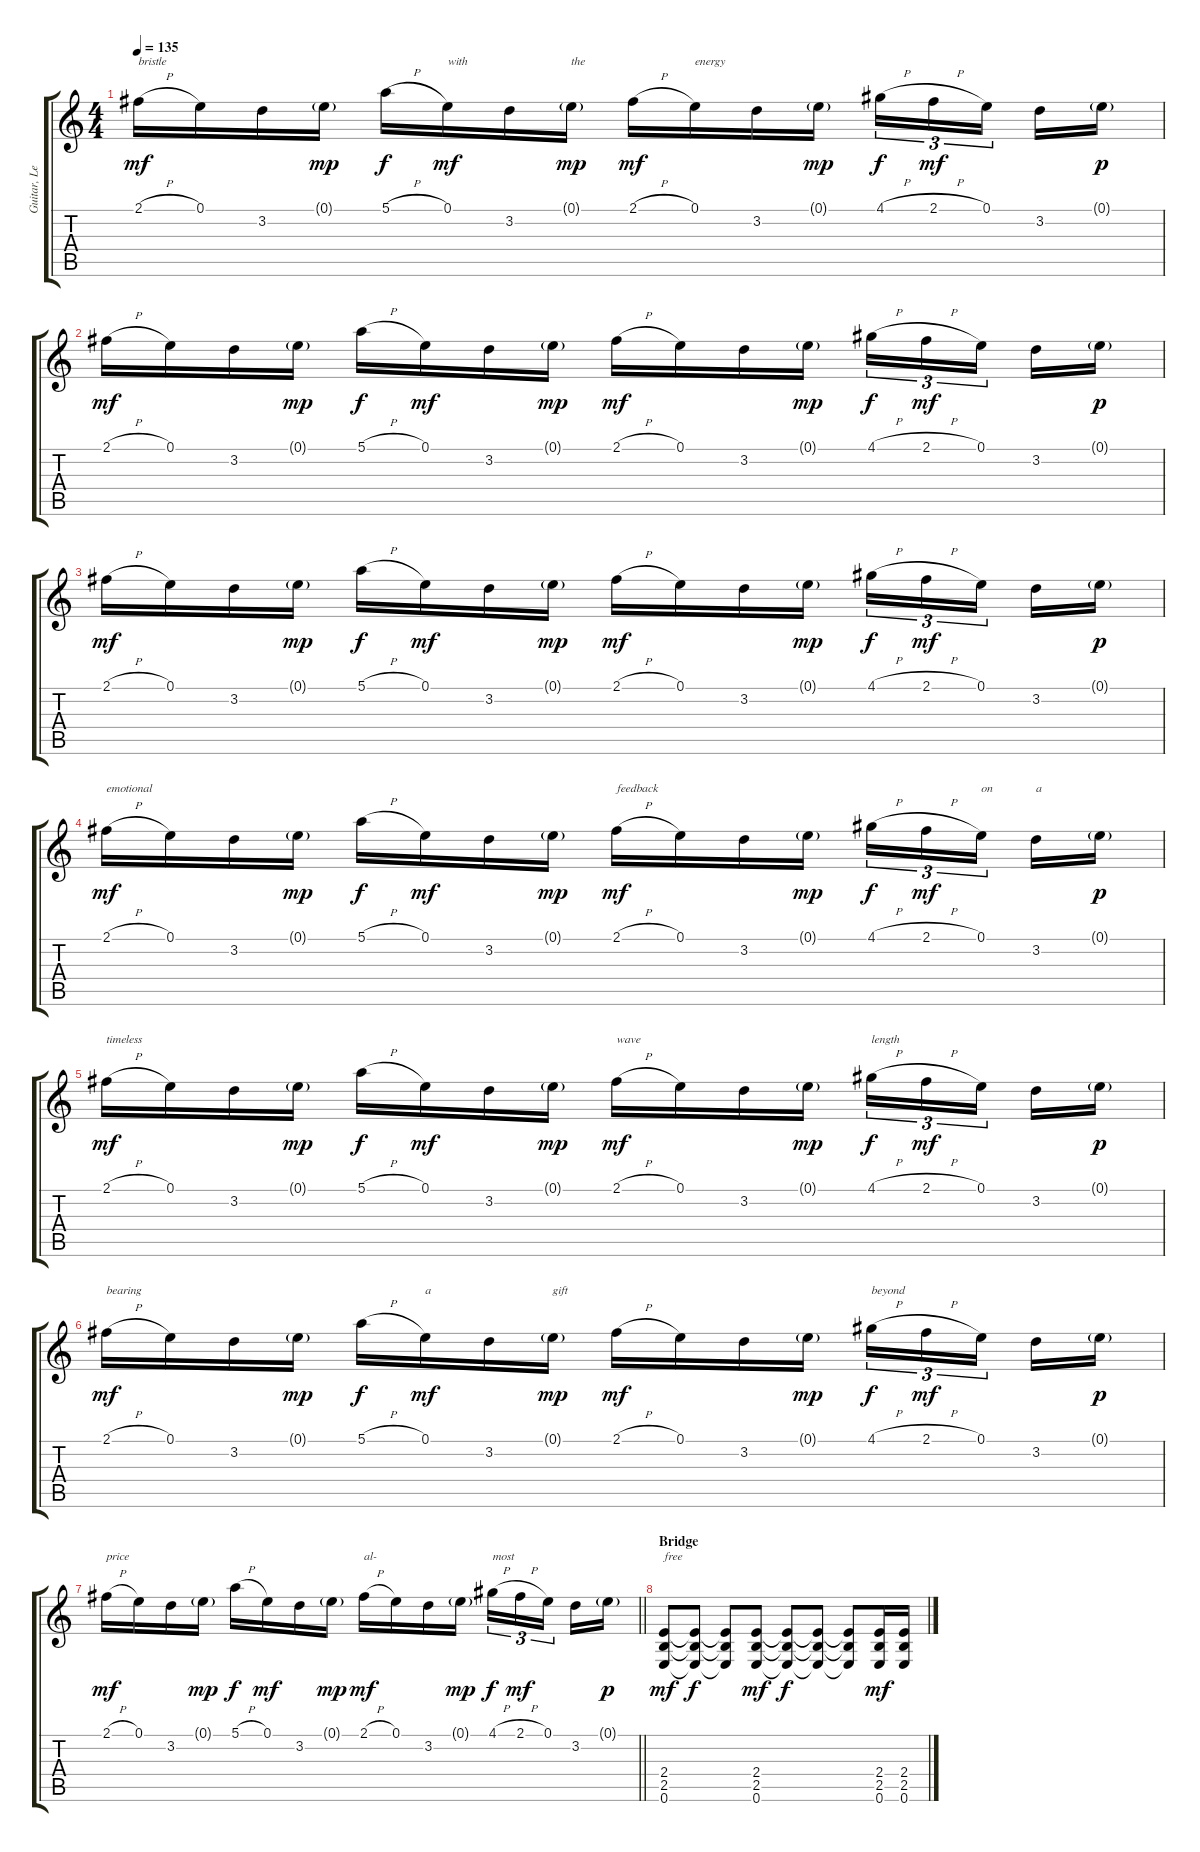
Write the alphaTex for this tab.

\track ("Guitar, Lead" "Guitar, Le") {instrument overdrivenguitar}
\staff {score tabs}
\tuning (E4 B3 G3 D3 A2 E2) {hide}
\ts (4 4)
\tempo 135
\clef g2
\ks c
2.1{h}.16{txt "bristle" dy mf} 0.1.16 3.2.16 0.1{g}.16{dy mp} 5.1{h}.16{dy f} 0.1.16{txt "with" dy mf} 3.2.16 0.1{g}.16{txt "the" dy mp} 2.1{h}.16{dy mf} 0.1.16{txt "energy"} 3.2.16 0.1{g}.16{dy mp} 4.1{h}.16{tu (3 2) dy f} 2.1{h}.16{tu (3 2) dy mf} 0.1.16{tu (3 2) beam splitsecondary} 3.2.16 0.1{g}.16{dy p} |
2.1{h}.16{dy mf} 0.1.16 3.2.16 0.1{g}.16{dy mp} 5.1{h}.16{dy f} 0.1.16{dy mf} 3.2.16 0.1{g}.16{dy mp} 2.1{h}.16{dy mf} 0.1.16 3.2.16 0.1{g}.16{dy mp} 4.1{h}.16{tu (3 2) dy f} 2.1{h}.16{tu (3 2) dy mf} 0.1.16{tu (3 2) beam splitsecondary} 3.2.16 0.1{g}.16{dy p} |
2.1{h}.16{dy mf} 0.1.16 3.2.16 0.1{g}.16{dy mp} 5.1{h}.16{dy f} 0.1.16{dy mf} 3.2.16 0.1{g}.16{dy mp} 2.1{h}.16{dy mf} 0.1.16 3.2.16 0.1{g}.16{dy mp} 4.1{h}.16{tu (3 2) dy f} 2.1{h}.16{tu (3 2) dy mf} 0.1.16{tu (3 2) beam splitsecondary} 3.2.16 0.1{g}.16{dy p} |
2.1{h}.16{txt "emotional" dy mf} 0.1.16 3.2.16 0.1{g}.16{dy mp} 5.1{h}.16{dy f} 0.1.16{dy mf} 3.2.16 0.1{g}.16{dy mp} 2.1{h}.16{txt "feedback" dy mf} 0.1.16 3.2.16 0.1{g}.16{dy mp} 4.1{h}.16{tu (3 2) dy f} 2.1{h}.16{tu (3 2) dy mf} 0.1.16{tu (3 2) txt "on" beam splitsecondary} 3.2.16{txt "a"} 0.1{g}.16{dy p} |
2.1{h}.16{txt "timeless" dy mf} 0.1.16 3.2.16 0.1{g}.16{dy mp} 5.1{h}.16{dy f} 0.1.16{dy mf} 3.2.16 0.1{g}.16{dy mp} 2.1{h}.16{txt "wave" dy mf} 0.1.16 3.2.16 0.1{g}.16{dy mp} 4.1{h}.16{tu (3 2) txt "length" dy f} 2.1{h}.16{tu (3 2) dy mf} 0.1.16{tu (3 2) beam splitsecondary} 3.2.16 0.1{g}.16{dy p} |
2.1{h}.16{txt "bearing" dy mf} 0.1.16 3.2.16 0.1{g}.16{dy mp} 5.1{h}.16{dy f} 0.1.16{txt "a" dy mf} 3.2.16 0.1{g}.16{txt "gift" dy mp} 2.1{h}.16{dy mf} 0.1.16 3.2.16 0.1{g}.16{dy mp} 4.1{h}.16{tu (3 2) txt "beyond" dy f} 2.1{h}.16{tu (3 2) dy mf} 0.1.16{tu (3 2) beam splitsecondary} 3.2.16 0.1{g}.16{dy p} |
\barLineRight lightlight
2.1{h}.16{txt "price" dy mf} 0.1.16 3.2.16 0.1{g}.16{dy mp} 5.1{h}.16{dy f} 0.1.16{dy mf} 3.2.16 0.1{g}.16{dy mp} 2.1{h}.16{txt "al-" dy mf} 0.1.16 3.2.16 0.1{g}.16{dy mp} 4.1{h}.16{tu (3 2) txt "most" dy f} 2.1{h}.16{tu (3 2) dy mf} 0.1.16{tu (3 2) beam splitsecondary} 3.2.16 0.1{g}.16{dy p} |
\section ("" "Bridge")
(2.4 2.5 0.6).8{txt "free" dy mf} (2.4{t} 2.5{t} 0.6{t}).8{dy f} (2.4{t} 2.5{t} 0.6{t}).8 (2.4 2.5 0.6).8{dy mf} (2.4{t} 2.5{t} 0.6{t}).8{dy f} (2.4{t} 2.5{t} 0.6{t}).8 (2.4{t} 2.5{t} 0.6{t}).8 (2.4 2.5 0.6).16{dy mf} (2.4 2.5 0.6).16
